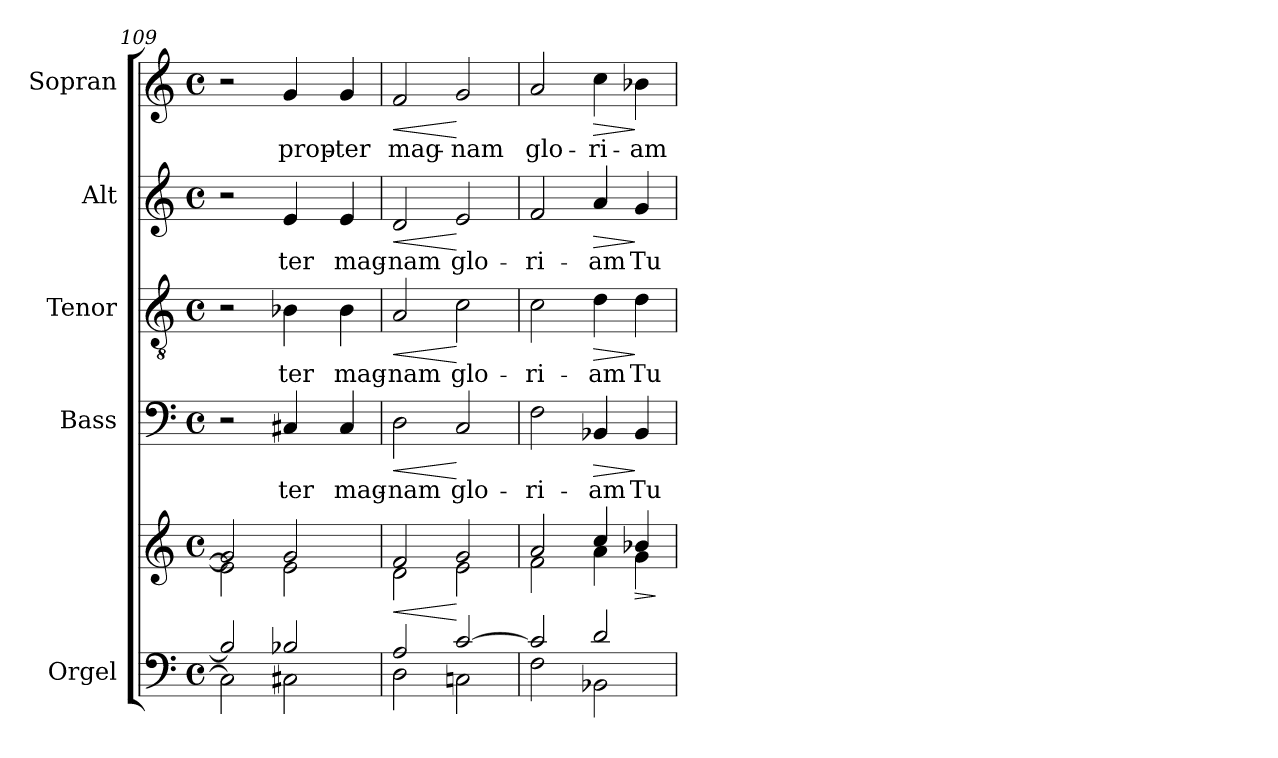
**kern	**kern	**dynam	**kern	**text	**dynam	**kern	**text	**dynam	**kern	**text	**dynam	**kern	**text	**dynam
*part5	*part5	*part5	*part4	*part4	*part4	*part3	*part3	*part3	*part2	*part2	*part2	*part1	*part1	*part1
*staff6	*staff5	*staff5/6	*staff4	*staff4	*staff4	*staff3	*staff3	*staff3	*staff2	*staff2	*staff2	*staff1	*staff1	*staff1
*I"Orgel	*	*	*I"Bass	*	*	*I"Tenor	*	*	*I"Alt	*	*	*I"Sopran	*	*
*I'Org.	*	*	*I'B.	*	*	*I'T.	*	*	*I'A.	*	*	*I'S.	*	*
*clefF4	*clefG2	*	*clefF4	*	*	*clefGv2	*	*	*clefG2	*	*	*clefG2	*	*
*k[]	*k[]	*	*k[]	*	*	*k[]	*	*	*k[]	*	*	*k[]	*	*
*C:	*C:	*	*C:	*	*	*C:	*	*	*C:	*	*	*C:	*	*
*M4/4	*M4/4	*	*M4/4	*	*	*M4/4	*	*	*M4/4	*	*	*M4/4	*	*
*met(c)	*met(c)	*	*met(c)	*	*	*met(c)	*	*	*met(c)	*	*	*met(c)	*	*
=109	=109	=109	=109	=109	=109	=109	=109	=109	=109	=109	=109	=109	=109	=109
*^	*^	*	*	*	*	*	*	*	*	*	*	*	*	*
2B-/]	2C\]	2g/]	2e\]	.	2r	.	.	2r	.	.	2r	.	.	2r	.	.
!	!	!	!	!	!	!LO:LY:b	!	!	!LO:LY:b	!	!	!LO:LY:b	!	!	!LO:LY:b	!
2B-X/	2C#X\	2g/	2e\	.	4C#X/	-ter	.	4B-X\	-ter	.	4e/	-ter	.	4g/	prop-	.
!	!	!	!	!	!	!LO:LY:b	!	!	!LO:LY:b	!	!	!LO:LY:b	!	!	!LO:LY:b	!
.	.	.	.	.	4C#/	mag-	.	4B-\	mag-	.	4e/	mag-	.	4g/	-ter	.
!!LO:LB:g=z
=110	=110	=110	=110	=110	=110	=110	=110	=110	=110	=110	=110	=110	=110	=110	=110	=110
!	!	!	!	!LO:HP:b	!	!LO:LY:b	!LO:HP:b	!	!LO:LY:b	!LO:HP:b	!	!LO:LY:b	!LO:HP:b	!	!LO:LY:b	!LO:HP:b
2A/	2D\	2f/	2d\	<	2D\	-nam	<	2A/	-nam	<	2d/	-nam	<	2f/	mag-	<
!	!	!	!	!	!	!LO:LY:b	!	!	!LO:LY:b	!	!	!LO:LY:b	!	!	!LO:LY:b	!
[>2c/	2Cn\	2g/	2e\	[	2C/	glo-	[	2c\	glo-	[	2e/	glo-	[	2g/	-nam	[
=111	=111	=111	=111	=111	=111	=111	=111	=111	=111	=111	=111	=111	=111	=111	=111	=111
!	!	!	!	!	!	!LO:LY:b	!	!	!LO:LY:b	!	!	!LO:LY:b	!	!	!LO:LY:b	!
2c/]	2F\	2a/	2f\	.	2F\	-ri-	.	2c\	-ri-	.	2f/	-ri-	.	2a/	glo-	.
!	!	!	!	!	!	!LO:LY:b	!LO:HP:b	!	!LO:LY:b	!LO:HP:b	!	!LO:LY:b	!LO:HP:b	!	!LO:LY:b	!LO:HP:b
2d/	2BB-X\	4cc/	4a\	.	4BB-X/	-am	>	4d\	-am	>	4a/	-am	>	4cc\	-ri-	>
!	!	!	!	!LO:HP:b	!	!LO:LY:b	!	!	!LO:LY:b	!	!	!LO:LY:b	!	!	!LO:LY:b	!
.	.	4b-X/	4g\	>	4BB-/	Tu-	]	4d\	Tu-	]	4g/	Tu-	]	4b-X\	-am	]
*v	*v	*	*	*	*	*	*	*	*	*	*	*	*	*	*	*
*	*v	*v	*	*	*	*	*	*	*	*	*	*	*	*	*
.	.	]	.	.	.	.	.	.	.	.	.	.	.	.
=	=	=	=	=	=	=	=	=	=	=	=	=	=	=
*-	*-	*-	*-	*-	*-	*-	*-	*-	*-	*-	*-	*-	*-	*-
